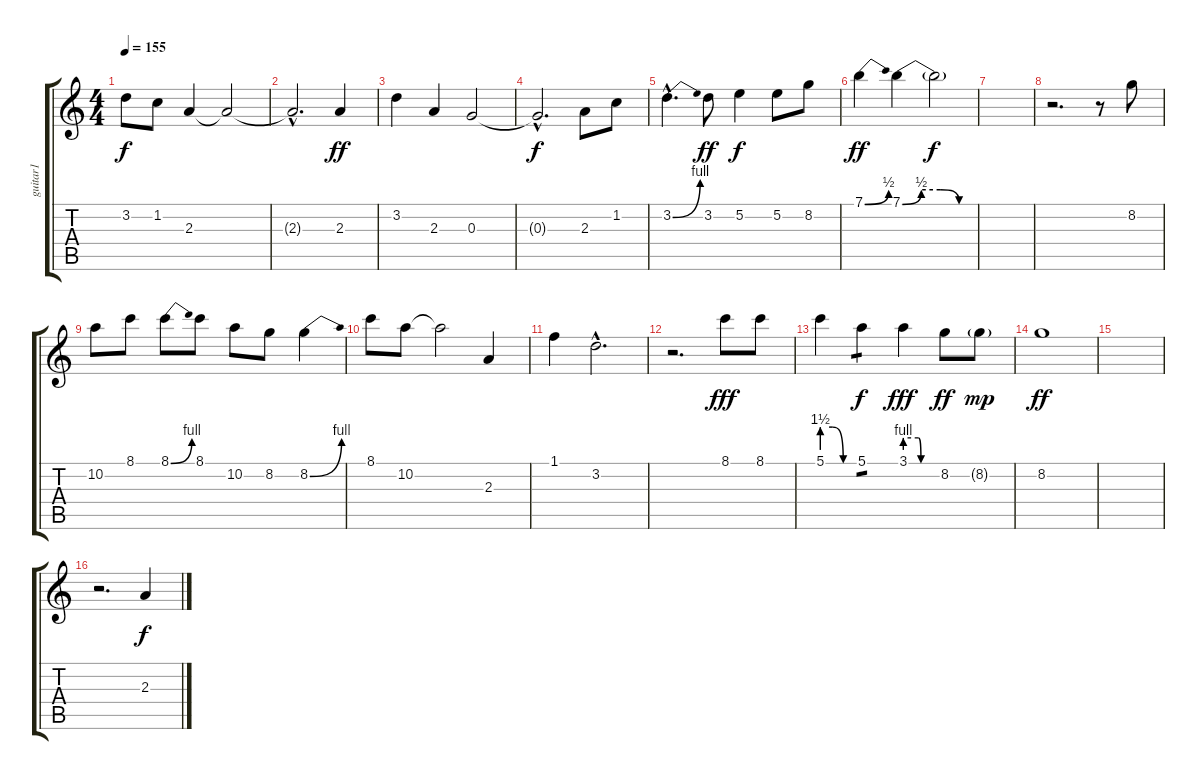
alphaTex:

\track ("guitar1" "guitar1") {instrument electricguitarclean}
\staff {score tabs}
\tuning (E4 B3 G3 D3 A2 E2) {hide}
\ts (4 4)
\tempo 155
\clef g2
\ks c
3.2.8{dy f} 1.2.8 2.3.4 2.3{t}.2 |
2.3{hac t}.2{d} 2.3.4{dy ff volume 8} |
3.2.4 2.3.4 0.3.2 |
0.3{hac t}.2{d dy f} 2.3.8{volume 10} 1.2.8 |
3.2{be (bend 0 0 60 4) hac}.4{d} 3.2.8{dy ff} 5.2.4{dy f} 5.2.8 8.2.8 |
7.1{be (bend 0 0 60 2)}.4{dy ff} 7.1{be (custom 0 0 15 2 30 2 45 0 60 0)}.4 7.1{t}.2{dy f} |
|
r.2{d} r.8 8.2.8 |
10.2.8 8.1.8 8.1{be (bend 0 0 60 4)}.8 8.1.8 10.2.8 8.2.8 8.2{be (bend 0 0 60 4)}.4 |
8.1.8 10.2.8 10.2{t}.2 2.3.4 |
1.1.4 3.2{hac}.2{d} |
r.2{d} 8.1.8{dy fff} 8.1.8 |
5.1{be (custom 0 6 20 6 40 0 60 0)}.4 5.1.4{tp 1 dy f} 3.1{be (custom 0 4 25 4 30 0 60 0)}.4{dy fff} 8.2.8{dy ff} 8.2{g}.8{dy mp} |
8.2.1{dy ff} |
|
r.2{d} 2.3.4{dy f}
